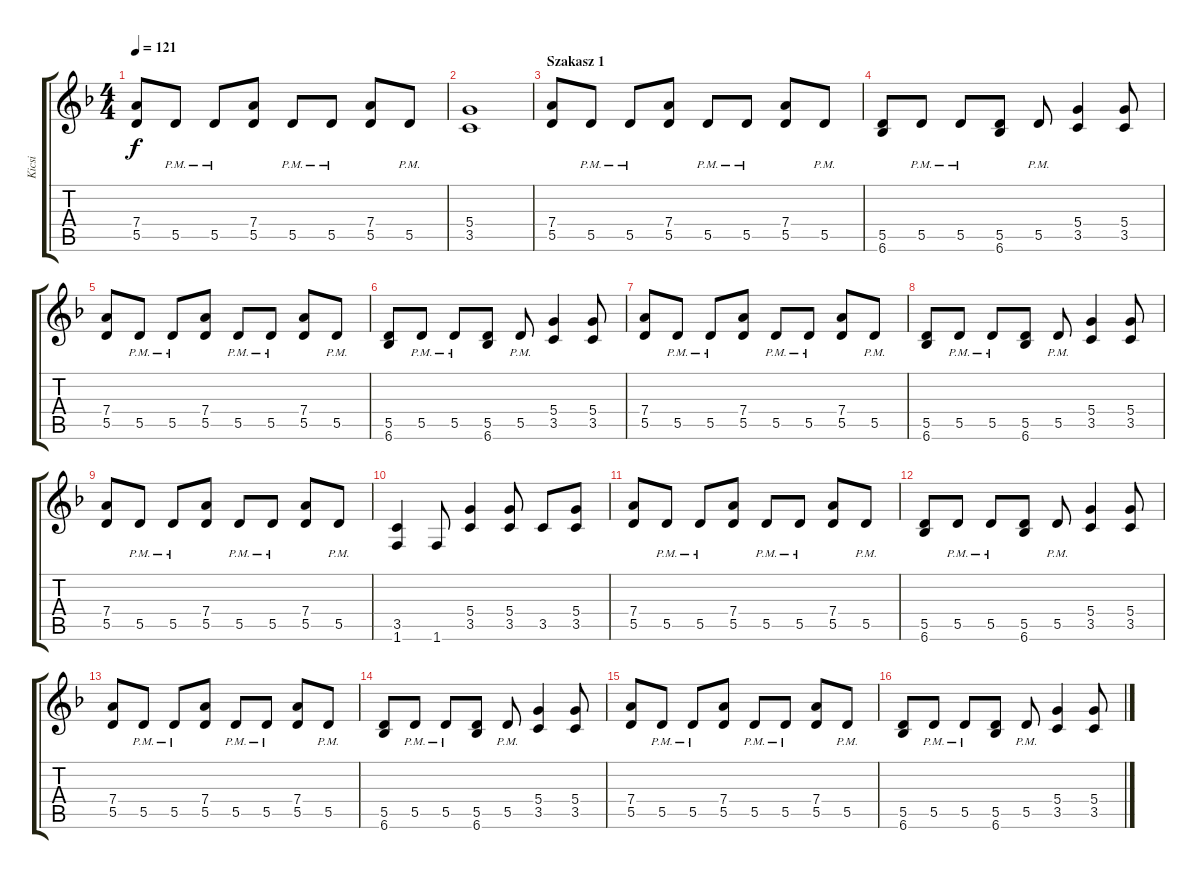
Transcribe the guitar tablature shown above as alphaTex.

\track ("Kicsi" "Kicsi") {instrument distortionguitar}
\staff {score tabs}
\tuning (E4 B3 G3 D3 A2 E2) {hide}
\ts (4 4)
\tempo 121
\clef g2
\ks dminor
(7.4 5.5).8{dy f} 5.5{pm}.8 5.5{pm}.8 (7.4 5.5).8 5.5{pm}.8 5.5{pm}.8 (7.4 5.5).8 5.5{pm}.8 |
(5.4 3.5).1 |
\section ("" "Szakasz 1")
(7.4 5.5).8 5.5{pm}.8 5.5{pm}.8 (7.4 5.5).8 5.5{pm}.8 5.5{pm}.8 (7.4 5.5).8 5.5{pm}.8 |
(5.5 6.6).8 5.5{pm}.8 5.5{pm}.8 (5.5 6.6).8 5.5{pm}.8 (5.4 3.5).4 (5.4 3.5).8 |
(7.4 5.5).8 5.5{pm}.8 5.5{pm}.8 (7.4 5.5).8 5.5{pm}.8 5.5{pm}.8 (7.4 5.5).8 5.5{pm}.8 |
(5.5 6.6).8 5.5{pm}.8 5.5{pm}.8 (5.5 6.6).8 5.5{pm}.8 (5.4 3.5).4 (5.4 3.5).8 |
(7.4 5.5).8 5.5{pm}.8 5.5{pm}.8 (7.4 5.5).8 5.5{pm}.8 5.5{pm}.8 (7.4 5.5).8 5.5{pm}.8 |
(5.5 6.6).8 5.5{pm}.8 5.5{pm}.8 (5.5 6.6).8 5.5{pm}.8 (5.4 3.5).4 (5.4 3.5).8 |
(7.4 5.5).8 5.5{pm}.8 5.5{pm}.8 (7.4 5.5).8 5.5{pm}.8 5.5{pm}.8 (7.4 5.5).8 5.5{pm}.8 |
(3.5 1.6).4 1.6.8 (5.4 3.5).4 (5.4 3.5).8 3.5.8 (5.4 3.5).8 |
(7.4 5.5).8 5.5{pm}.8 5.5{pm}.8 (7.4 5.5).8 5.5{pm}.8 5.5{pm}.8 (7.4 5.5).8 5.5{pm}.8 |
(5.5 6.6).8 5.5{pm}.8 5.5{pm}.8 (5.5 6.6).8 5.5{pm}.8 (5.4 3.5).4 (5.4 3.5).8 |
(7.4 5.5).8 5.5{pm}.8 5.5{pm}.8 (7.4 5.5).8 5.5{pm}.8 5.5{pm}.8 (7.4 5.5).8 5.5{pm}.8 |
(5.5 6.6).8 5.5{pm}.8 5.5{pm}.8 (5.5 6.6).8 5.5{pm}.8 (5.4 3.5).4 (5.4 3.5).8 |
(7.4 5.5).8 5.5{pm}.8 5.5{pm}.8 (7.4 5.5).8 5.5{pm}.8 5.5{pm}.8 (7.4 5.5).8 5.5{pm}.8 |
(5.5 6.6).8 5.5{pm}.8 5.5{pm}.8 (5.5 6.6).8 5.5{pm}.8 (5.4 3.5).4 (5.4 3.5).8
